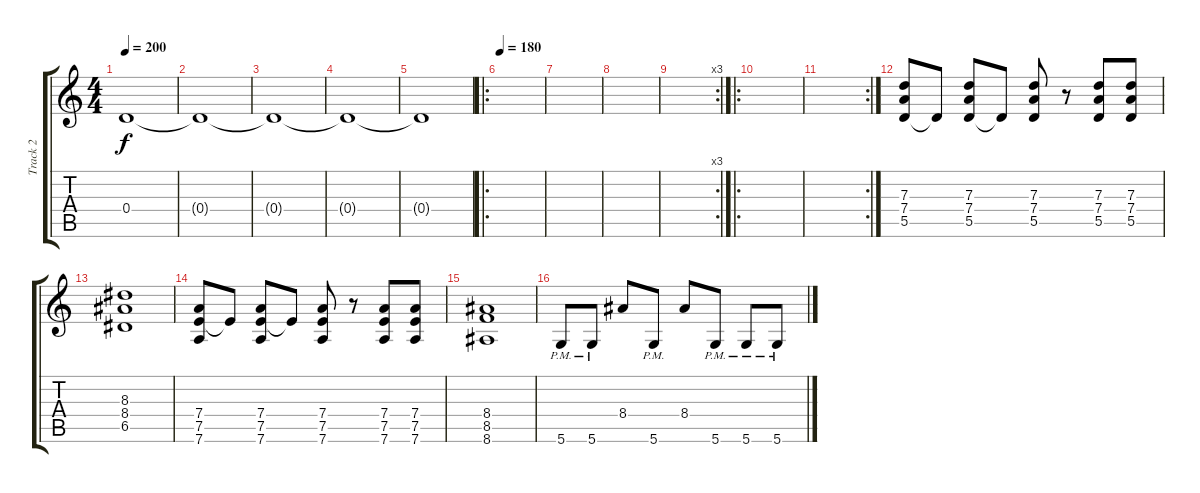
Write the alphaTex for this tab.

\track ("Track 2" "Track 2") {instrument distortionguitar}
\staff {score tabs}
\tuning (E4 B3 G3 D3 A2 D2) {hide}
\ts (4 4)
\tempo 200
\clef g2
\ks c
0.4{t}.1{dy f} |
0.4{t}.1 |
0.4{t}.1 |
0.4{t}.1 |
0.4{t}.1 |
\ro
\tempo 180
|
|
|
\rc 3
|
\ro
|
\rc 2
|
(7.3 7.4 5.5).8 5.5{t}.8 (7.3 7.4 5.5).8 5.5{t}.8 (7.3 7.4 5.5).8 r.8 (7.3 7.4 5.5).8 (7.3 7.4 5.5).8 |
(8.3 8.4 6.5).1 |
(7.4 7.5 7.6).8 7.5{t}.8 (7.4 7.5 7.6).8 7.5{t}.8 (7.4 7.5 7.6).8 r.8 (7.4 7.5 7.6).8 (7.4 7.5 7.6).8 |
(8.4 8.5 8.6).1 |
5.6{pm}.8 5.6{pm}.8 8.4.8 5.6{pm}.8 8.4.8 5.6{pm}.8 5.6{pm}.8 5.6{pm}.8
